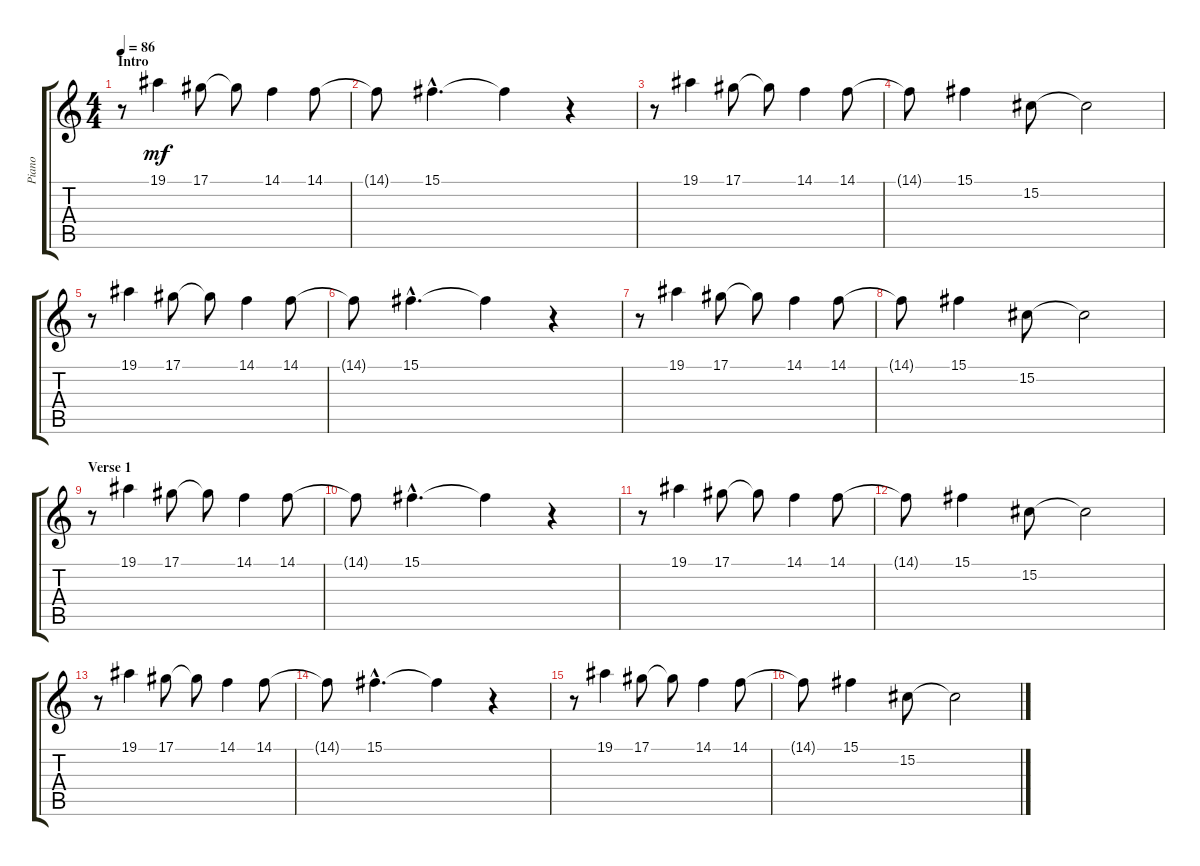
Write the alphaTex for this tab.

\track ("Piano" "Piano") {instrument acousticgrandpiano}
\staff {score tabs}
\tuning (Eb4 Bb3 Gb3 Db3 Ab2 Eb2) {hide}
\ts (4 4)
\section ("" "Intro")
\tempo 86
\clef g2
\ks c
r.8{dy mf instrument acousticgrandpiano} 19.1.4 17.1.8 17.1{t}.8 14.1.4 14.1.8 |
14.1{t}.8 15.1{hac}.4{d} 15.1{t}.4 r.4 |
r.8 19.1.4 17.1.8 17.1{t}.8 14.1.4 14.1.8 |
14.1{t}.8 15.1.4 15.2.8 15.2{t}.2 |
r.8 19.1.4 17.1.8 17.1{t}.8 14.1.4 14.1.8 |
14.1{t}.8 15.1{hac}.4{d} 15.1{t}.4 r.4 |
r.8 19.1.4 17.1.8 17.1{t}.8 14.1.4 14.1.8 |
14.1{t}.8 15.1.4 15.2.8 15.2{t}.2 |
\section ("" "Verse 1")
r.8 19.1.4 17.1.8 17.1{t}.8 14.1.4 14.1.8 |
14.1{t}.8 15.1{hac}.4{d} 15.1{t}.4 r.4 |
r.8 19.1.4 17.1.8 17.1{t}.8 14.1.4 14.1.8 |
14.1{t}.8 15.1.4 15.2.8 15.2{t}.2 |
r.8 19.1.4 17.1.8 17.1{t}.8 14.1.4 14.1.8 |
14.1{t}.8 15.1{hac}.4{d} 15.1{t}.4 r.4 |
r.8 19.1.4 17.1.8 17.1{t}.8 14.1.4 14.1.8 |
14.1{t}.8 15.1.4 15.2.8 15.2{t}.2
